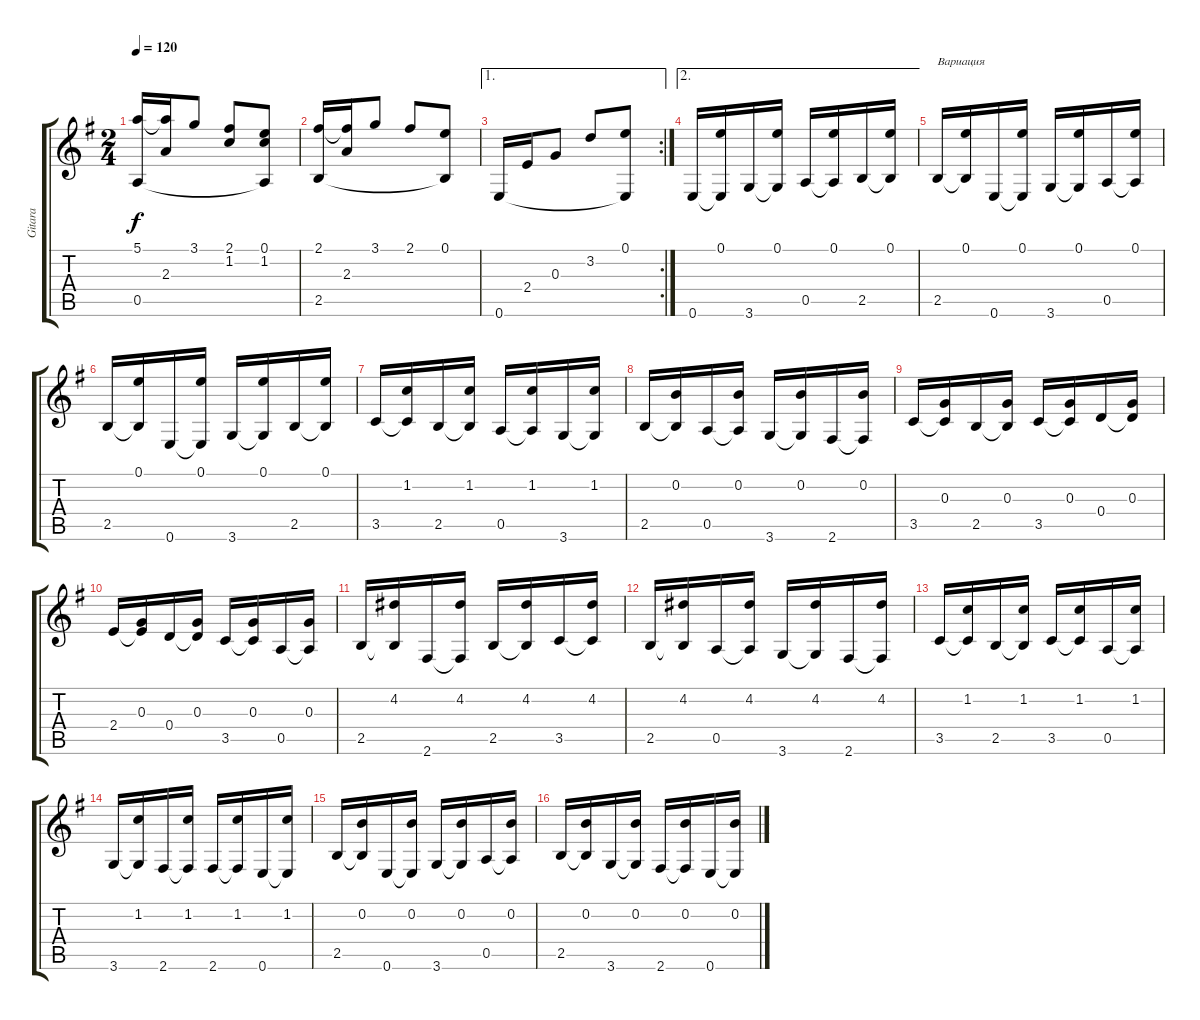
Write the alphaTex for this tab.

\track ("Gitara" "Gitara") {instrument acousticguitarnylon}
\staff {score tabs}
\tuning (E4 B3 G3 D3 A2 E2) {hide}
\ts (2 4)
\tempo 120
\clef g2
\ks eminor
(5.1 0.5).16{dy f} (5.1{t} 2.3).16 3.1.8 (2.1 1.2).8 (0.1 1.2 0.5{t}).8 |
(2.1 2.5).16 (2.1{t} 2.3).16 3.1.8 2.1.8 (0.1 2.5{t}).8 |
\ae 1
\rc 2
0.6.16 2.4.16 0.3.8 3.2.8 (0.1 0.6{t}).8 |
\ae 2
0.6.16 (0.1 0.6{t}).16 3.6.16 (0.1 3.6{t}).16 0.5.16 (0.1 0.5{t}).16 2.5.16 (0.1 2.5{t}).16 |
2.5.16{txt "Вариация"} (0.1 2.5{t}).16 0.6.16 (0.1 0.6{t}).16 3.6.16 (0.1 3.6{t}).16 0.5.16 (0.1 0.5{t}).16 |
2.5.16 (0.1 2.5{t}).16 0.6.16 (0.1 0.6{t}).16 3.6.16 (0.1 3.6{t}).16 2.5.16 (0.1 2.5{t}).16 |
3.5.16 (1.2 3.5{t}).16 2.5.16 (1.2 2.5{t}).16 0.5.16 (1.2 0.5{t}).16 3.6.16 (1.2 3.6{t}).16 |
2.5.16 (0.2 2.5{t}).16 0.5.16 (0.2 0.5{t}).16 3.6.16 (0.2 3.6{t}).16 2.6.16 (0.2 2.6{t}).16 |
3.5.16 (0.3 3.5{t}).16 2.5.16 (0.3 2.5{t}).16 3.5.16 (0.3 3.5{t}).16 0.4.16 (0.3 0.4{t}).16 |
2.4.16 (0.3 2.4{t}).16 0.4.16 (0.3 0.4{t}).16 3.5.16 (0.3 3.5{t}).16 0.5.16 (0.3 0.5{t}).16 |
2.5.16 (4.2 2.5{t}).16 2.6.16 (4.2 2.6{t}).16 2.5.16 (4.2 2.5{t}).16 3.5.16 (4.2 3.5{t}).16 |
2.5.16 (4.2 2.5{t}).16 0.5.16 (4.2 0.5{t}).16 3.6.16 (4.2 3.6{t}).16 2.6.16 (4.2 2.6{t}).16 |
3.5.16 (1.2 3.5{t}).16 2.5.16 (1.2 2.5{t}).16 3.5.16 (1.2 3.5{t}).16 0.5.16 (1.2 0.5{t}).16 |
3.6.16 (1.2 3.6{t}).16 2.6.16 (1.2 2.6{t}).16 2.6.16 (1.2 2.6{t}).16 0.6.16 (1.2 0.6{t}).16 |
2.5.16 (0.2 2.5{t}).16 0.6.16 (0.2 0.6{t}).16 3.6.16 (0.2 3.6{t}).16 0.5.16 (0.2 0.5{t}).16 |
2.5.16 (0.2 2.5{t}).16 3.6.16 (0.2 3.6{t}).16 2.6.16 (0.2 2.6{t}).16 0.6.16 (0.2 0.6{t}).16
